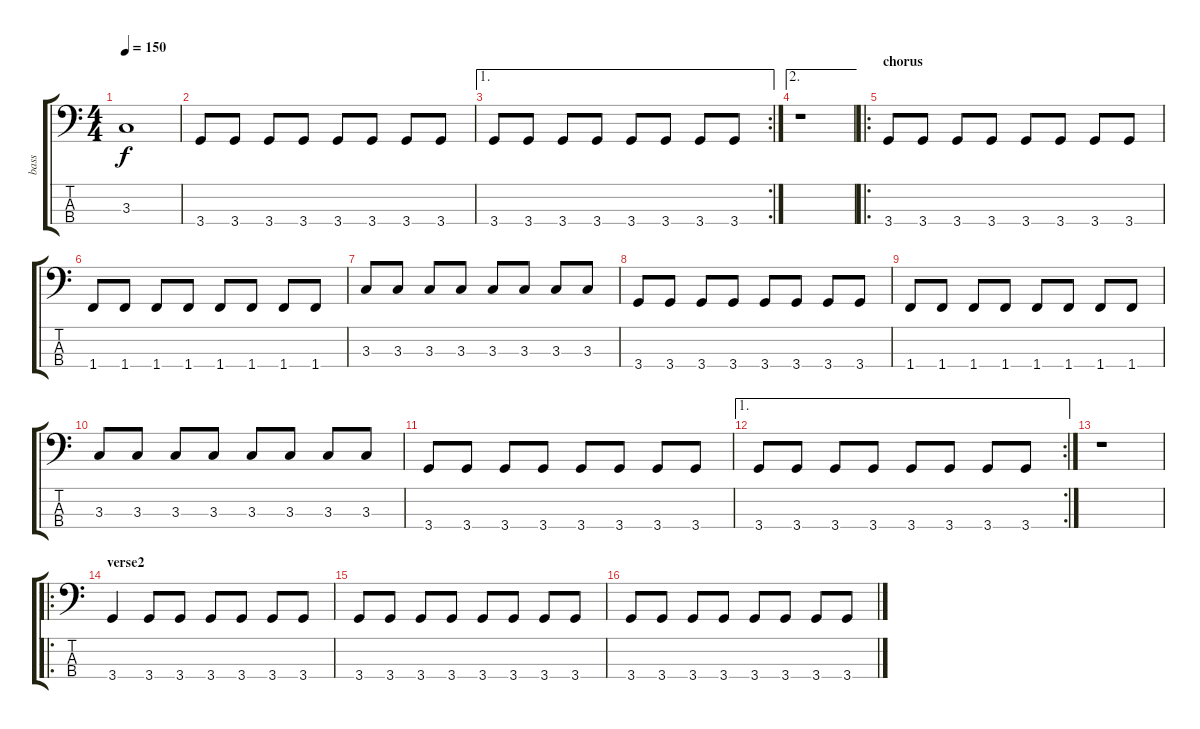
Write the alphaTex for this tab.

\track ("bass" "bass") {instrument electricbasspick}
\staff {score tabs}
\tuning (G2 D2 A1 E1) {hide}
\ts (4 4)
\tempo 150
\clef f4
\ks c
3.3.1{dy f} |
3.4.8 3.4.8 3.4.8 3.4.8 3.4.8 3.4.8 3.4.8 3.4.8 |
\ae 1
\rc 2
3.4.8 3.4.8 3.4.8 3.4.8 3.4.8 3.4.8 3.4.8 3.4.8 |
\ae 2
r.1 |
\ro
\section ("" "chorus")
3.4.8 3.4.8 3.4.8 3.4.8 3.4.8 3.4.8 3.4.8 3.4.8 |
1.4.8 1.4.8 1.4.8 1.4.8 1.4.8 1.4.8 1.4.8 1.4.8 |
3.3.8 3.3.8 3.3.8 3.3.8 3.3.8 3.3.8 3.3.8 3.3.8 |
3.4.8 3.4.8 3.4.8 3.4.8 3.4.8 3.4.8 3.4.8 3.4.8 |
1.4.8 1.4.8 1.4.8 1.4.8 1.4.8 1.4.8 1.4.8 1.4.8 |
3.3.8 3.3.8 3.3.8 3.3.8 3.3.8 3.3.8 3.3.8 3.3.8 |
3.4.8 3.4.8 3.4.8 3.4.8 3.4.8 3.4.8 3.4.8 3.4.8 |
\ae 1
\rc 2
3.4.8 3.4.8 3.4.8 3.4.8 3.4.8 3.4.8 3.4.8 3.4.8 |
r.1 |
\ro
\section ("" "verse2")
3.4.4 3.4.8 3.4.8 3.4.8 3.4.8 3.4.8 3.4.8 |
3.4.8 3.4.8 3.4.8 3.4.8 3.4.8 3.4.8 3.4.8 3.4.8 |
3.4.8 3.4.8 3.4.8 3.4.8 3.4.8 3.4.8 3.4.8 3.4.8
